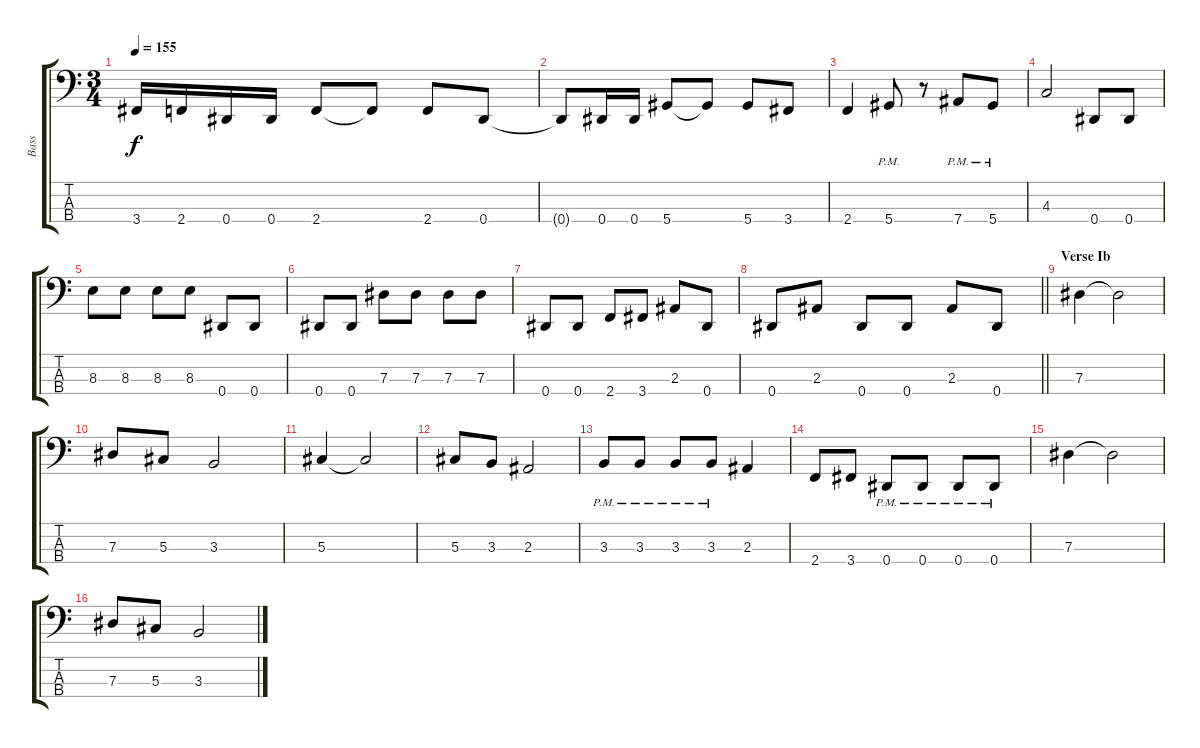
\track ("Bass" "Bass") {instrument electricbasspick}
\staff {score tabs}
\tuning (Gb2 Db2 Ab1 Eb1) {hide}
\ts (3 4)
\tempo 155
\clef f4
\ks c
3.4.16{dy f} 2.4.16 0.4.16 0.4.16 2.4.8 2.4{t}.8 2.4.8 0.4.8 |
0.4{t}.8 0.4.16 0.4.16 5.4.8 5.4{t}.8 5.4.8 3.4.8 |
2.4.4 5.4{pm}.8 r.8 7.4{pm}.8 5.4{pm}.8 |
4.3.2 0.4.8 0.4.8 |
8.3.8 8.3.8 8.3.8 8.3.8 0.4.8 0.4.8 |
0.4.8 0.4.8 7.3.8 7.3.8 7.3.8 7.3.8 |
0.4.8 0.4.8 2.4.8 3.4.8 2.3.8 0.4.8 |
\barLineRight lightlight
0.4.8 2.3.8 0.4.8 0.4.8 2.3.8 0.4.8 |
\section ("" "Verse Ib")
7.3.4 7.3{t}.2 |
7.3.8 5.3.8 3.3.2 |
5.3.4 5.3{t}.2 |
5.3.8 3.3.8 2.3.2 |
3.3{pm}.8 3.3{pm}.8 3.3{pm}.8 3.3{pm}.8 2.3.4 |
2.4.8 3.4.8 0.4{pm}.8 0.4{pm}.8 0.4{pm}.8 0.4{pm}.8 |
7.3.4 7.3{t}.2 |
7.3.8 5.3.8 3.3.2
